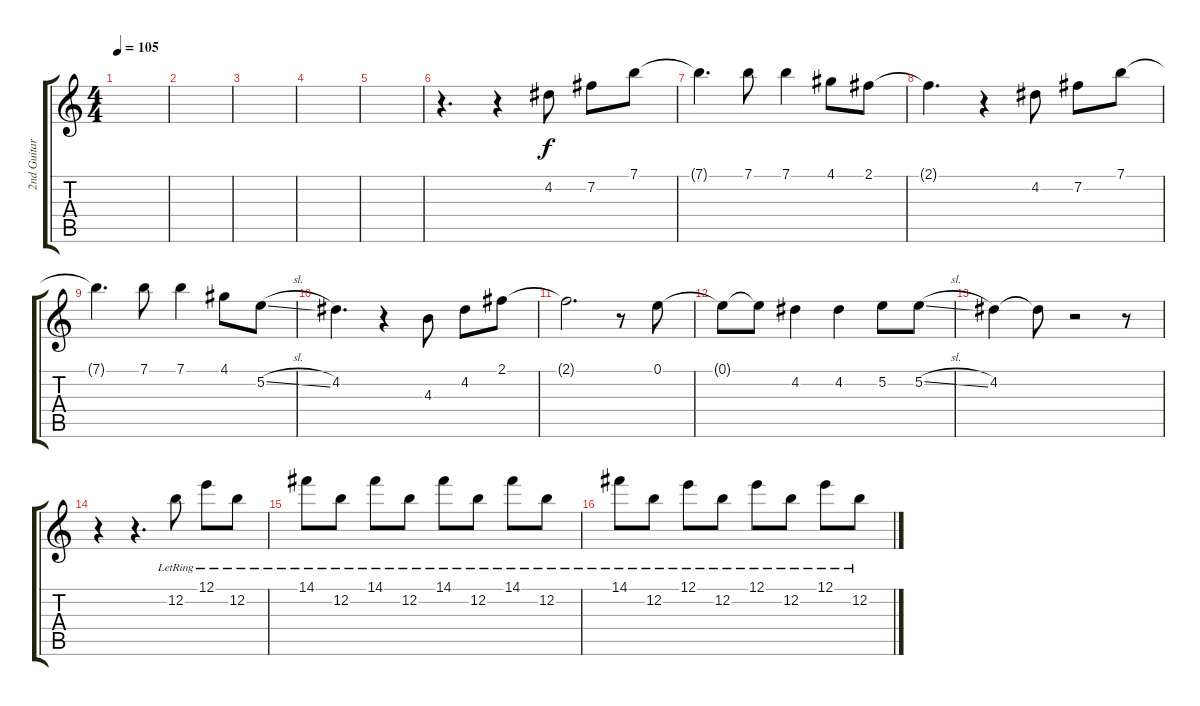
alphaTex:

\track ("2nd Guitar Octave solo/Backing Vocals" "2nd Guitar") {instrument overdrivenguitar}
\staff {score tabs}
\tuning (E4 B3 G3 D3 A2 E2) {hide}
\ts (4 4)
\tempo 105
\clef g2
\ks c
|
|
|
|
|
r.4{d} r.4 4.2.8 7.2.8 7.1.8 |
7.1{t}.4{d} 7.1.8 7.1.4 4.1.8 2.1.8 |
2.1{t}.4{d} r.4 4.2.8 7.2.8 7.1.8 |
7.1{t}.4{d} 7.1.8 7.1.4 4.1.8 5.2{sl}.8 |
4.2.4{d} r.4 4.3.8 4.2.8 2.1.8 |
2.1{t}.2{d} r.8 0.1.8 |
0.1{t}.8 0.1{t}.8 4.2.4 4.2.4 5.2.8 5.2{sl}.8 |
4.2.4 4.2{t}.8 r.2 r.8 |
r.4{volume 14 instrument overdrivenguitar} r.4{d} 12.2{lr}.8 12.1{lr}.8 12.2{lr}.8 |
14.1{lr}.8 12.2{lr}.8 14.1{lr}.8 12.2{lr}.8 14.1{lr}.8 12.2{lr}.8 14.1{lr}.8 12.2{lr}.8 |
14.1{lr}.8 12.2{lr}.8 12.1{lr}.8 12.2{lr}.8 12.1{lr}.8 12.2{lr}.8 12.1{lr}.8 12.2{lr}.8
